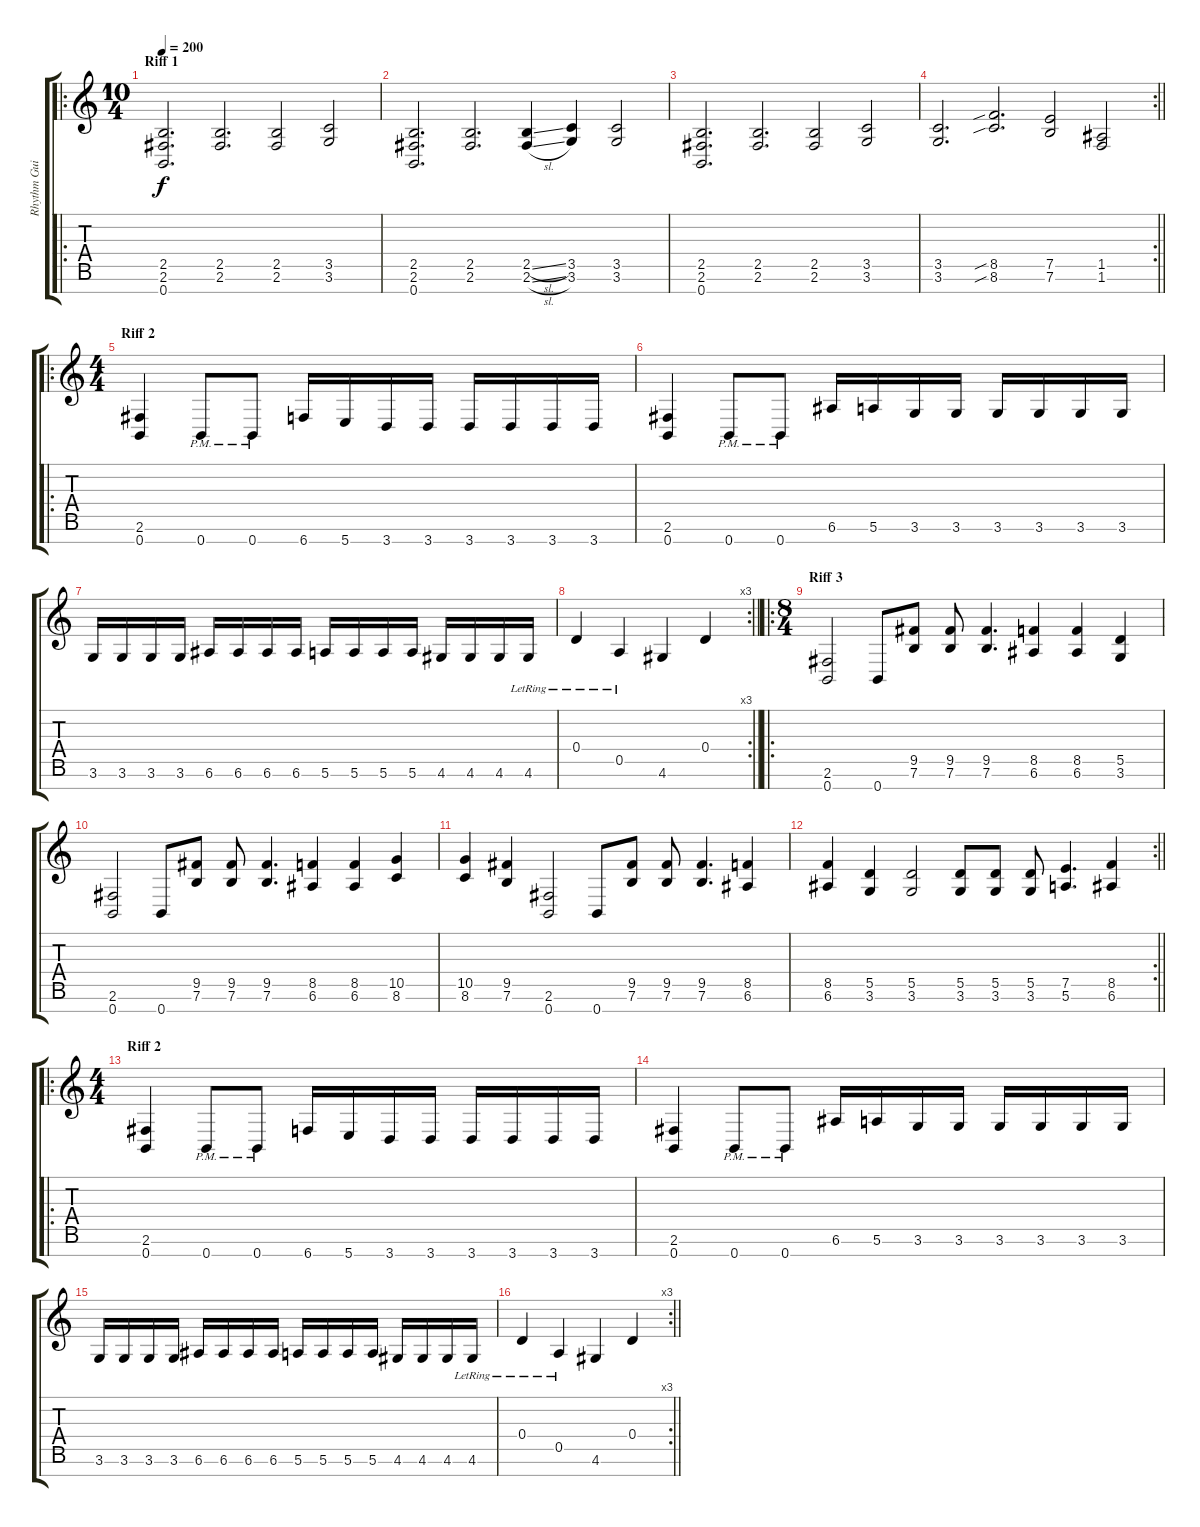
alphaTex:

\track ("Rhythm Guitar R" "Rhythm Gui") {instrument overdrivenguitar}
\staff {score tabs}
\tuning (E4 B3 G3 D3 A2 E2 B1) {hide}
\ro
\ts (10 4)
\section ("" "Riff 1")
\tempo 200
\clef g2
\ks c
(2.5 2.6 0.7).2{d dy f instrument overdrivenguitar} (2.5 2.6).2{d} (2.5 2.6).2 (3.5 3.6).2 |
(2.5 2.6 0.7).2{d} (2.5 2.6).2{d} (2.5{sl} 2.6{sl}).4 (3.5 3.6).4 (3.5 3.6).2 |
(2.5 2.6 0.7).2{d} (2.5 2.6).2{d} (2.5 2.6).2 (3.5 3.6).2 |
\rc 2
\barLineRight lightlight
(3.5 3.6).2{d} (8.5{sib} 8.6{sib}).2{d} (7.5 7.6).2 (1.5 1.6).2 |
\ro
\ts (4 4)
\section ("" "Riff 2")
(2.6 0.7).4 0.7{pm}.8 0.7{pm}.8 6.7.16 5.7.16 3.7.16 3.7.16 3.7.16 3.7.16 3.7.16 3.7.16 |
(2.6 0.7).4 0.7{pm}.8 0.7{pm}.8 6.6.16 5.6.16 3.6.16 3.6.16 3.6.16 3.6.16 3.6.16 3.6.16 |
3.6.16 3.6.16 3.6.16 3.6.16 6.6.16 6.6.16 6.6.16 6.6.16 5.6.16 5.6.16 5.6.16 5.6.16 4.6.16 4.6.16 4.6.16 4.6{lr}.16 |
\rc 3
\barLineRight lightlight
0.4{lr}.4 0.5{lr}.4 4.6.4 0.4.4 |
\ro
\ts (8 4)
\section ("" "Riff 3")
(2.6 0.7).2 0.7.8 (9.5 7.6).8 (9.5 7.6).8 (9.5 7.6).4{d} (8.5 6.6).4 (8.5 6.6).4 (5.5 3.6).4 |
(2.6 0.7).2 0.7.8 (9.5 7.6).8 (9.5 7.6).8 (9.5 7.6).4{d} (8.5 6.6).4 (8.5 6.6).4 (10.5 8.6).4 |
(10.5 8.6).4 (9.5 7.6).4 (2.6 0.7).2 0.7.8 (9.5 7.6).8 (9.5 7.6).8 (9.5 7.6).4{d} (8.5 6.6).4 |
\rc 2
\barLineRight lightlight
(8.5 6.6).4 (5.5 3.6).4 (5.5 3.6).2 (5.5 3.6).8 (5.5 3.6).8 (5.5 3.6).8 (7.5 5.6).4{d} (8.5 6.6).4 |
\ro
\ts (4 4)
\section ("" "Riff 2")
(2.6 0.7).4 0.7{pm}.8 0.7{pm}.8 6.7.16 5.7.16 3.7.16 3.7.16 3.7.16 3.7.16 3.7.16 3.7.16 |
(2.6 0.7).4 0.7{pm}.8 0.7{pm}.8 6.6.16 5.6.16 3.6.16 3.6.16 3.6.16 3.6.16 3.6.16 3.6.16 |
3.6.16 3.6.16 3.6.16 3.6.16 6.6.16 6.6.16 6.6.16 6.6.16 5.6.16 5.6.16 5.6.16 5.6.16 4.6.16 4.6.16 4.6.16 4.6{lr}.16 |
\rc 3
\barLineRight lightlight
0.4{lr}.4 0.5{lr}.4 4.6.4 0.4.4
